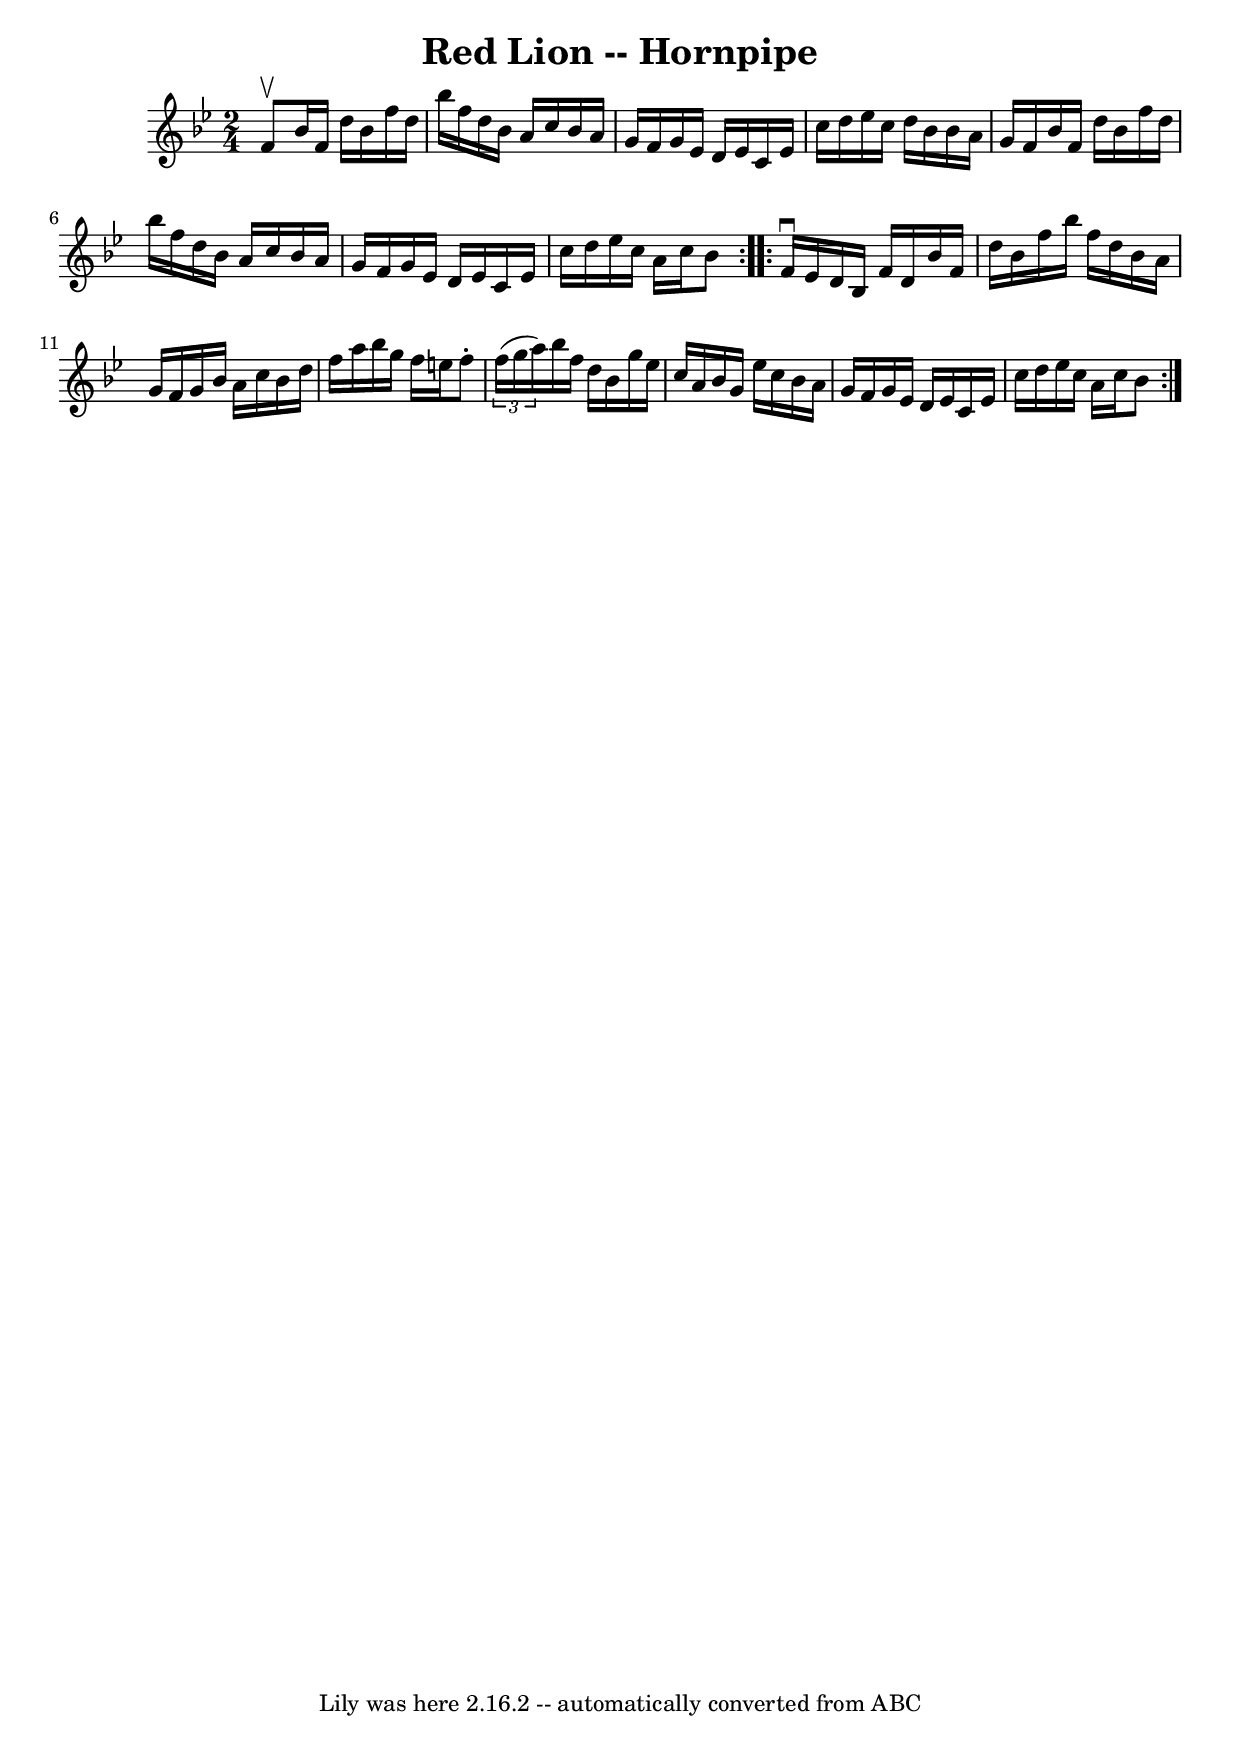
\version "2.16.2"
\include "Mammoth.ily"
\header {
  %% book = "Cole's 1000 Fiddle Tunes"
  crossRefNumber = "1"
  footnotes = ""
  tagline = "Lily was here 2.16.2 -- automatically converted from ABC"
  title = "Red Lion -- Hornpipe"

}
voicedefault =  {



  \repeat volta 2 {

    \time 2/4 
    \key bes \major f'8^\upbow |
    bes'16 f'16 d''16    
    bes'16 f''16 d''16 bes''16 f''16  |
    d''16 bes'16    
    a'16 c''16 bes'16 a'16 g'16 f'16  |
    g'16 ees'16    
    d'16 ees'16 c'16 ees'16 c''16 d''16  |
    ees''16 c''16 
    d''16 bes'16 bes'16 a'16 g'16 f'16  |
    bes'16    
    f'16 d''16 bes'16 f''16 d''16 bes''16 f''16  |
    d''16 
    bes'16 a'16 c''16 bes'16 a'16 g'16 f'16  |
    g'16   
    ees'16 d'16 ees'16 c'16 ees'16 c''16 d''16  |
    
    ees''16 c''16 a'16 c''16 bes'8  
  }     
  \repeat volta 2 {
    f'16 
    ^\downbow ees'16  |
    d'16 bes16 f'16 d'16 bes'16 f'16  
    d''16 bes'16  |
    f''16 bes''16 f''16 d''16 bes'16    
    a'16 g'16 f'16  |
    g'16 bes'16 a'16 c''16 bes'16    
    d''16 f''16 a''16  |
    bes''16 g''16 f''16 e''16 f''8 
    -.   \times 2/3 { f''16 (g''16 a''16) 
		    } |
    bes''16    
    f''16 d''16 bes'16 g''16 ees''16 c''16 a'16  |
    
    bes'16 g'16 ees''16 c''16 bes'16 a'16 g'16 f'16  |
    
    g'16 ees'16 d'16 ees'16 c'16 ees'16 c''16 d''16  |
    
    ees''16 c''16 a'16 c''16 bes'8  
  }   

}

\score{
  <<

    \context Staff="default"
    {
      \voicedefault 
      
    }

  >>
  \layout {
    
  }
  \midi {
  }

}
